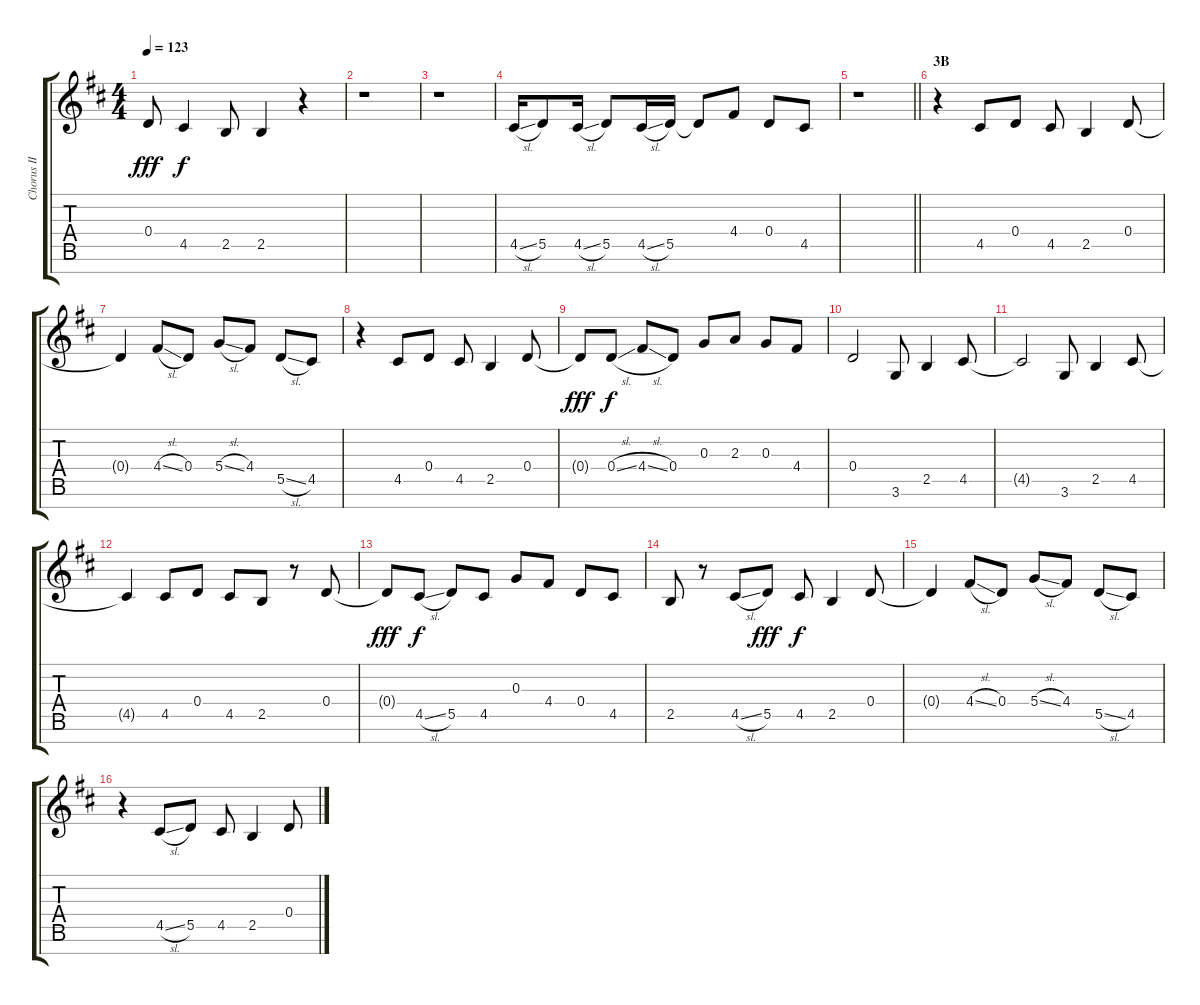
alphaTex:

\track ("Chorus II" "Chorus II") {instrument voiceoohs}
\staff {score tabs}
\tuning (E5 B4 G4 D4 A3 E3 B2) {hide}
\ts (4 4)
\tempo 123
\clef g2
\ks d
0.4{t}.8{dy fff} 4.5.4{dy f} 2.5.8 2.5.4 r.4 |
r.1 |
r.1 |
4.5{sl}.16 5.5.8 4.5{sl}.16 5.5.8 4.5{sl}.16 5.5.16 5.5{t}.8 4.4.8 0.4.8 4.5.8 |
\barLineRight lightlight
r.1 |
\section ("" "3B")
r.4 4.5.8 0.4.8 4.5.8 2.5.4 0.4.8 |
0.4{t}.4 4.4{sl}.8 0.4.8 5.4{sl}.8 4.4.8 5.5{sl}.8 4.5.8 |
r.4 4.5.8 0.4.8 4.5.8 2.5.4 0.4.8 |
0.4{t}.8{dy fff} 0.4{sl}.8{dy f} 4.4{sl}.8 0.4.8 0.3.8 2.3.8 0.3.8 4.4.8 |
0.4.2 3.6.8 2.5.4 4.5.8 |
4.5{t}.2 3.6.8 2.5.4 4.5.8 |
4.5{t}.4 4.5.8 0.4.8 4.5.8 2.5.8 r.8 0.4.8 |
0.4{t}.8{dy fff} 4.5{sl}.8{dy f} 5.5.8 4.5.8 0.3.8 4.4.8 0.4.8 4.5.8 |
2.5.8 r.8 4.5{sl}.8 5.5.8{dy fff} 4.5.8{dy f} 2.5.4 0.4.8 |
0.4{t}.4 4.4{sl}.8 0.4.8 5.4{sl}.8 4.4.8 5.5{sl}.8 4.5.8 |
r.4 4.5{sl}.8 5.5.8 4.5.8 2.5.4 0.4.8
